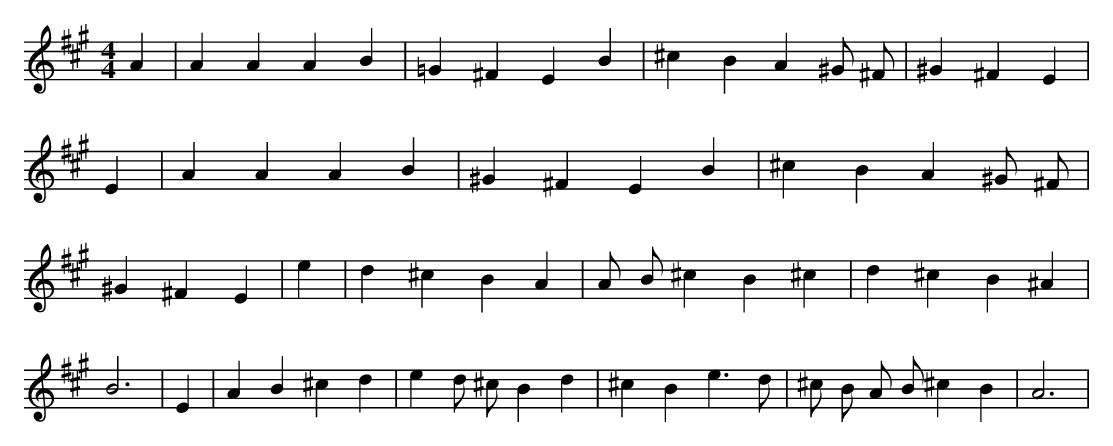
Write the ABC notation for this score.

X:1
M:4/4
L:1/8
K:A
A2 | A2 A2 A2 B2 | =G2 ^F2 E2 B2 | ^c2 B2 A2 ^G ^F | ^G2 ^F2 E2 | E2 | A2 A2 A2 B2 | ^G2 ^F2 E2 B2 | ^c2 B2 A2 ^G ^F | ^G2 ^F2 E2 | e2 | d2 ^c2 B2 A2 | A B ^c2 B2 ^c2 | d2 ^c2 B2 ^A2 | B6 | E2 | A2 B2 ^c2 d2 | e2 d ^c B2 d2 | ^c2 B2 e3 d | ^c B A B ^c2 B2 | A6 |
